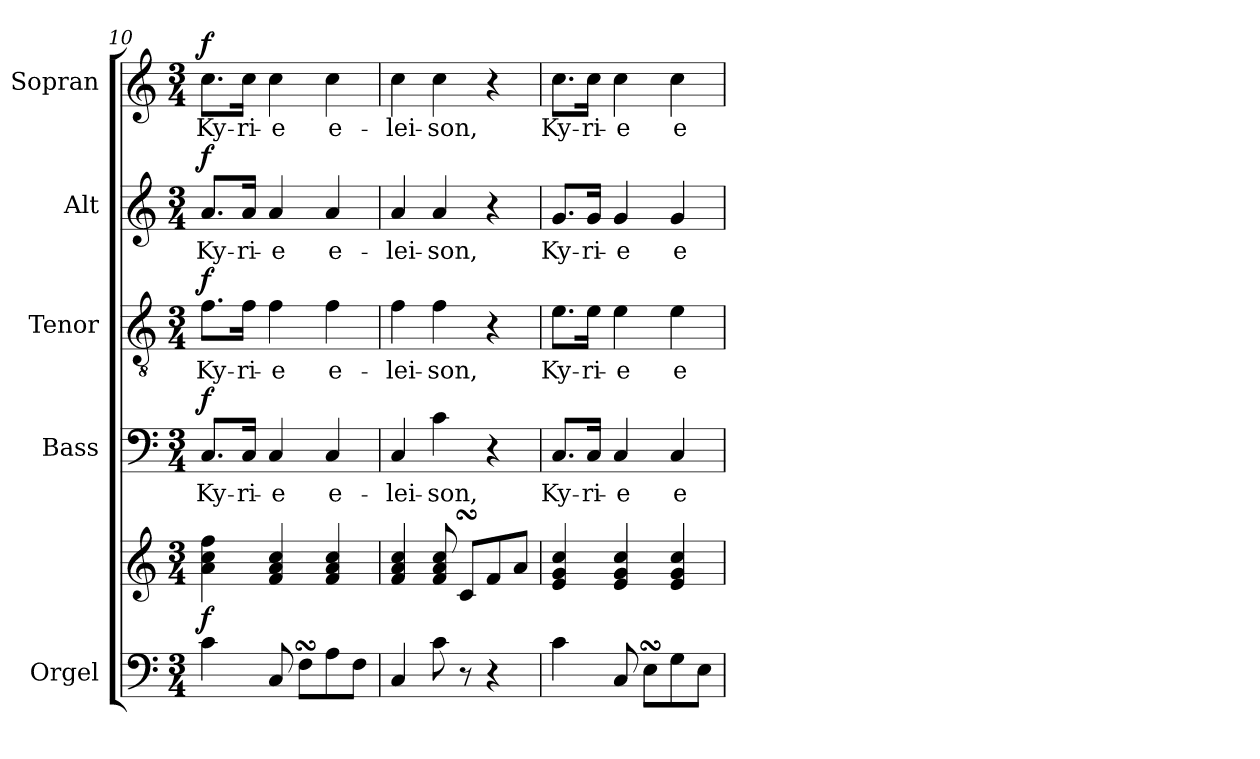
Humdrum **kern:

**kern	**kern	**dynam	**kern	**text	**dynam	**kern	**text	**dynam	**kern	**text	**dynam	**kern	**text	**dynam
*part5	*part5	*part5	*part4	*part4	*part4	*part3	*part3	*part3	*part2	*part2	*part2	*part1	*part1	*part1
*staff6	*staff5	*staff5/6	*staff4	*staff4	*staff4	*staff3	*staff3	*staff3	*staff2	*staff2	*staff2	*staff1	*staff1	*staff1
*I"Orgel	*	*	*I"Bass	*	*	*I"Tenor	*	*	*I"Alt	*	*	*I"Sopran	*	*
*I'Org.	*	*	*I'B.	*	*	*I'T.	*	*	*I'A.	*	*	*I'S.	*	*
*clefF4	*clefG2	*	*clefF4	*	*	*clefGv2	*	*	*clefG2	*	*	*clefG2	*	*
*k[]	*k[]	*	*k[]	*	*	*k[]	*	*	*k[]	*	*	*k[]	*	*
*C:	*C:	*	*C:	*	*	*C:	*	*	*C:	*	*	*C:	*	*
*M3/4	*M3/4	*	*M3/4	*	*	*M3/4	*	*	*M3/4	*	*	*M3/4	*	*
=10	=10	=10	=10	=10	=10	=10	=10	=10	=10	=10	=10	=10	=10	=10
!	!	!LO:DY:b	!	!LO:LY:b	!LO:DY:a	!	!LO:LY:b	!LO:DY:a	!	!LO:LY:b	!LO:DY:a	!	!LO:LY:b	!LO:DY:a
4c\	4a\ 4cc\ 4ff\	f	8.C/L	Ky-	f	8.f\L	Ky-	f	8.a/L	Ky-	f	8.cc\L	Ky-	f
!	!	!	!	!LO:LY:b	!	!	!LO:LY:b	!	!	!LO:LY:b	!	!	!LO:LY:b	!
.	.	.	16C/Jk	-ri-	.	16f\Jk	-ri-	.	16a/Jk	-ri-	.	16cc\Jk	-ri-	.
!	!	!	!	!LO:LY:b	!	!	!LO:LY:b	!	!	!LO:LY:b	!	!	!LO:LY:b	!
8C/	4f/ 4a/ 4cc/	.	4C/	-e	.	4f\	-e	.	4a/	-e	.	4cc\	-e	.
8FsSSs\L	.	.	.	.	.	.	.	.	.	.	.	.	.	.
!	!	!	!	!LO:LY:b	!	!	!LO:LY:b	!	!	!LO:LY:b	!	!	!LO:LY:b	!
8A\	4f/ 4a/ 4cc/	.	4C/	e-	.	4f\	e-	.	4a/	e-	.	4cc\	e-	.
8F\J	.	.	.	.	.	.	.	.	.	.	.	.	.	.
=11	=11	=11	=11	=11	=11	=11	=11	=11	=11	=11	=11	=11	=11	=11
!	!	!	!	!LO:LY:b	!	!	!LO:LY:b	!	!	!LO:LY:b	!	!	!LO:LY:b	!
4C/	4f/ 4a/ 4cc/	.	4C/	-lei-	.	4f\	-lei-	.	4a/	-lei-	.	4cc\	-lei-	.
!	!	!	!	!LO:LY:b	!	!	!LO:LY:b	!	!	!LO:LY:b	!	!	!LO:LY:b	!
8c\	8f/ 8a/ 8cc/	.	4c\	-son,	.	4f\	-son,	.	4a/	-son,	.	4cc\	-son,	.
8r	8csSSs/L	.	.	.	.	.	.	.	.	.	.	.	.	.
4r	8f/	.	4r	.	.	4r	.	.	4r	.	.	4r	.	.
.	8a/J	.	.	.	.	.	.	.	.	.	.	.	.	.
!!LO:PB:g=z
=12	=12	=12	=12	=12	=12	=12	=12	=12	=12	=12	=12	=12	=12	=12
!	!	!	!	!LO:LY:b	!	!	!LO:LY:b	!	!	!LO:LY:b	!	!	!LO:LY:b	!
4c\	4e/ 4g/ 4cc/	.	8.C/L	Ky-	.	8.e\L	Ky-	.	8.g/L	Ky-	.	8.cc\L	Ky-	.
!	!	!	!	!LO:LY:b	!	!	!LO:LY:b	!	!	!LO:LY:b	!	!	!LO:LY:b	!
.	.	.	16C/Jk	-ri-	.	16e\Jk	-ri-	.	16g/Jk	-ri-	.	16cc\Jk	-ri-	.
!	!	!	!	!LO:LY:b	!	!	!LO:LY:b	!	!	!LO:LY:b	!	!	!LO:LY:b	!
8C/	4e/ 4g/ 4cc/	.	4C/	-e	.	4e\	-e	.	4g/	-e	.	4cc\	-e	.
8EsSsS\L	.	.	.	.	.	.	.	.	.	.	.	.	.	.
!	!	!	!	!LO:LY:b	!	!	!LO:LY:b	!	!	!LO:LY:b	!	!	!LO:LY:b	!
8G\	4e/ 4g/ 4cc/	.	4C/	e-	.	4e\	e-	.	4g/	e-	.	4cc\	e-	.
8E\J	.	.	.	.	.	.	.	.	.	.	.	.	.	.
=	=	=	=	=	=	=	=	=	=	=	=	=	=	=
*-	*-	*-	*-	*-	*-	*-	*-	*-	*-	*-	*-	*-	*-	*-
